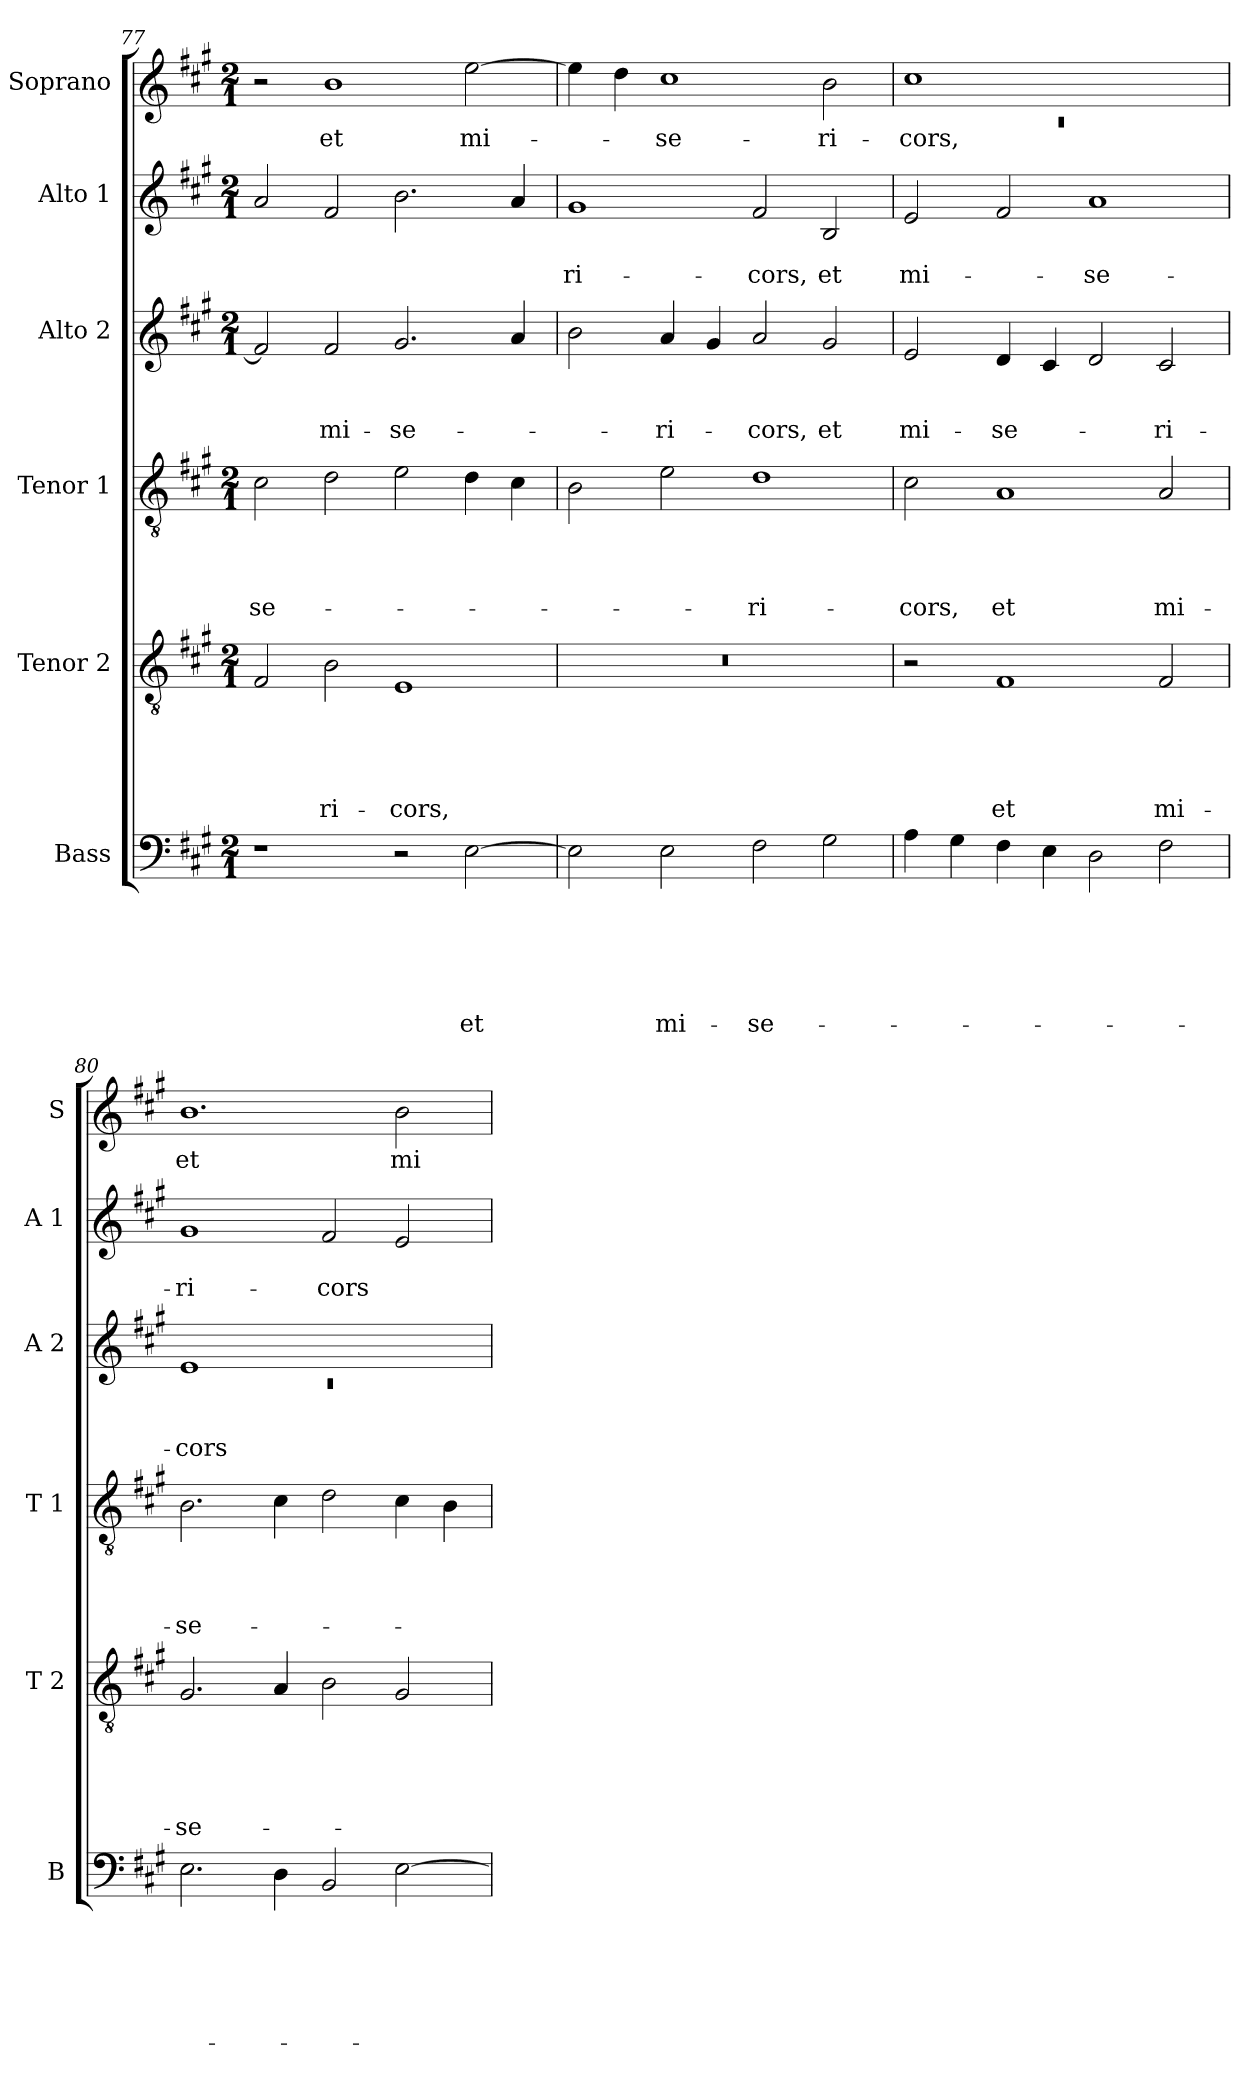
**kern	**text	**text	**text	**text	**text	**text	**kern	**text	**text	**text	**text	**text	**kern	**text	**text	**text	**text	**kern	**text	**text	**text	**kern	**text	**text	**kern	**text
*part6	*part6	*part6	*part6	*part6	*part6	*part6	*part5	*part5	*part5	*part5	*part5	*part5	*part4	*part4	*part4	*part4	*part4	*part3	*part3	*part3	*part3	*part2	*part2	*part2	*part1	*part1
*staff6	*staff6	*staff6	*staff6	*staff6	*staff6	*staff6	*staff5	*staff5	*staff5	*staff5	*staff5	*staff5	*staff4	*staff4	*staff4	*staff4	*staff4	*staff3	*staff3	*staff3	*staff3	*staff2	*staff2	*staff2	*staff1	*staff1
*I"Bass	*	*	*	*	*	*	*I"Tenor 2	*	*	*	*	*	*I"Tenor 1	*	*	*	*	*I"Alto 2	*	*	*	*I"Alto 1	*	*	*I"Soprano	*
*I'B	*	*	*	*	*	*	*I'T 2	*	*	*	*	*	*I'T 1	*	*	*	*	*I'A 2	*	*	*	*I'A 1	*	*	*I'S	*
*clefF4	*	*	*	*	*	*	*clefGv2	*	*	*	*	*	*clefGv2	*	*	*	*	*clefG2	*	*	*	*clefG2	*	*	*clefG2	*
*k[f#c#g#]	*	*	*	*	*	*	*k[f#c#g#]	*	*	*	*	*	*k[f#c#g#]	*	*	*	*	*k[f#c#g#]	*	*	*	*k[f#c#g#]	*	*	*k[f#c#g#]	*
*A:	*	*	*	*	*	*	*A:	*	*	*	*	*	*A:	*	*	*	*	*A:	*	*	*	*A:	*	*	*A:	*
*M2/1	*	*	*	*	*	*	*M2/1	*	*	*	*	*	*M2/1	*	*	*	*	*M2/1	*	*	*	*M2/1	*	*	*M2/1	*
=77	=77	=77	=77	=77	=77	=77	=77	=77	=77	=77	=77	=77	=77	=77	=77	=77	=77	=77	=77	=77	=77	=77	=77	=77	=77	=77
!	!	!	!	!	!	!	!	!	!	!	!	!	!	!	!	!	!LO:LY:b	!	!	!	!	!	!	!	!	!
1r	.	.	.	.	.	.	2F#/	.	.	.	.	.	2c#\	.	.	.	-se-	2f#/]	.	.	.	2a/	.	.	2r	.
!	!	!	!	!	!	!	!	!	!	!	!	!LO:LY:b	!	!	!	!	!	!	!	!	!LO:LY:b	!	!	!	!	!LO:LY:b
.	.	.	.	.	.	.	2B\	.	.	.	.	-ri-	2d\	.	.	.	.	2f#/	.	.	mi-	2f#/	.	.	1b	et
!	!	!	!	!	!	!	!	!	!	!	!	!LO:LY:b	!	!	!	!	!	!	!	!	!LO:LY:b	!	!	!	!	!
2r	.	.	.	.	.	.	1E	.	.	.	.	-cors,	2e\	.	.	.	.	2.g#/	.	.	-se-	2.b\	.	.	.	.
!	!	!	!	!	!	!LO:LY:b	!	!	!	!	!	!	!	!	!	!	!	!	!	!	!	!	!	!	!	!LO:LY:b
[<2E\	.	.	.	.	.	et	.	.	.	.	.	.	4d\	.	.	.	.	.	.	.	.	.	.	.	[<2ee\	mi-
.	.	.	.	.	.	.	.	.	.	.	.	.	4c#\	.	.	.	.	4a/	.	.	.	4a/	.	.	.	.
!!LO:LB:g=z
=78	=78	=78	=78	=78	=78	=78	=78	=78	=78	=78	=78	=78	=78	=78	=78	=78	=78	=78	=78	=78	=78	=78	=78	=78	=78	=78
!	!	!	!	!	!	!	!LO:N:vis=1	!	!	!	!	!	!	!	!	!	!	!	!	!	!	!	!	!LO:LY:b	!	!
2E\]	.	.	.	.	.	.	0r	.	.	.	.	.	2B\	.	.	.	.	2b\	.	.	.	1g#	.	-ri-	4ee\]	.
.	.	.	.	.	.	.	.	.	.	.	.	.	.	.	.	.	.	.	.	.	.	.	.	.	4dd\	.
!	!	!	!	!	!	!LO:LY:b	!	!	!	!	!	!	!	!	!	!	!	!	!	!	!LO:LY:b	!	!	!	!	!LO:LY:b
2E\	.	.	.	.	.	mi-	.	.	.	.	.	.	2e\	.	.	.	.	4a/	.	.	-ri-	.	.	.	1cc#	-se-
.	.	.	.	.	.	.	.	.	.	.	.	.	.	.	.	.	.	4g#/	.	.	.	.	.	.	.	.
!	!	!	!	!	!	!LO:LY:b	!	!	!	!	!	!	!	!	!	!	!LO:LY:b	!	!	!	!LO:LY:b	!	!	!LO:LY:b	!	!
2F#\	.	.	.	.	.	-se-	.	.	.	.	.	.	1d	.	.	.	-ri-	2a/	.	.	-cors,	2f#/	.	-cors,	.	.
!	!	!	!	!	!	!	!	!	!	!	!	!	!	!	!	!	!	!	!	!	!LO:LY:b	!	!	!LO:LY:b	!	!LO:LY:b
2G#\	.	.	.	.	.	.	.	.	.	.	.	.	.	.	.	.	.	2g#/	.	.	et	2B/	.	et	2b\	-ri-
=79	=79	=79	=79	=79	=79	=79	=79	=79	=79	=79	=79	=79	=79	=79	=79	=79	=79	=79	=79	=79	=79	=79	=79	=79	=79	=79
*	*	*	*	*	*	*	*	*	*	*	*	*	*	*	*	*	*	*	*	*	*	*	*	*	*^	*
!	!	!	!	!	!	!	!	!	!	!	!	!	!	!	!	!	!LO:LY:b	!	!	!	!LO:LY:b	!	!	!LO:LY:b	!	!LO:N:vis=1	!LO:LY:b
4A\	.	.	.	.	.	.	2r	.	.	.	.	.	2c#\	.	.	.	-cors,	2e/	.	.	mi-	2e/	.	mi-	1cc#	0rc	-cors,
4G#\	.	.	.	.	.	.	.	.	.	.	.	.	.	.	.	.	.	.	.	.	.	.	.	.	.	.	.
!	!	!	!	!	!	!	!	!	!	!	!	!LO:LY:b	!	!	!	!	!LO:LY:b	!	!	!	!LO:LY:b	!	!	!	!	!	!
4F#\	.	.	.	.	.	.	1F#	.	.	.	.	et	1A	.	.	.	et	4d/	.	.	-se-	2f#/	.	.	.	.	.
4E\	.	.	.	.	.	.	.	.	.	.	.	.	.	.	.	.	.	4c#/	.	.	.	.	.	.	.	.	.
!	!	!	!	!	!	!	!	!	!	!	!	!	!	!	!	!	!	!	!	!	!	!	!	!LO:LY:b	!	!	!
2D\	.	.	.	.	.	.	.	.	.	.	.	.	.	.	.	.	.	2d/	.	.	.	1a	.	-se-	1ryy	.	.
!	!	!	!	!	!	!	!	!	!	!	!	!LO:LY:b	!	!	!	!	!LO:LY:b	!	!	!	!LO:LY:b	!	!	!	!	!	!
2F#\	.	.	.	.	.	.	2F#/	.	.	.	.	mi-	2A/	.	.	.	mi-	2c#/	.	.	-ri-	.	.	.	.	.	.
*	*	*	*	*	*	*	*	*	*	*	*	*	*	*	*	*	*	*	*	*	*	*	*	*	*v	*v	*
=80	=80	=80	=80	=80	=80	=80	=80	=80	=80	=80	=80	=80	=80	=80	=80	=80	=80	=80	=80	=80	=80	=80	=80	=80	=80	=80
*	*	*	*	*	*	*	*	*	*	*	*	*	*	*	*	*	*	*^	*	*	*	*	*	*	*	*
!	!	!	!	!	!	!	!	!	!	!	!	!LO:LY:b	!	!	!	!	!LO:LY:b	!	!LO:N:vis=1	!	!	!LO:LY:b	!	!	!LO:LY:b	!	!LO:LY:b
2.E\	.	.	.	.	.	.	2.G#/	.	.	.	.	-se-	2.B\	.	.	.	-se-	1e	0rc	.	.	-cors	1g#	.	-ri-	1.b	et
4D\	.	.	.	.	.	.	4A/	.	.	.	.	.	4c#\	.	.	.	.	.	.	.	.	.	.	.	.	.	.
!	!	!	!	!	!	!	!	!	!	!	!	!	!	!	!	!	!	!	!	!	!	!	!	!	!LO:LY:b	!	!
2BB/	.	.	.	.	.	.	2B\	.	.	.	.	.	2d\	.	.	.	.	1ryy	.	.	.	.	2f#/	.	-cors	.	.
!	!	!	!	!	!	!	!	!	!	!	!	!	!	!	!	!	!	!	!	!	!	!	!	!	!	!	!LO:LY:b
[>2E\	.	.	.	.	.	.	2G#/	.	.	.	.	.	4c#\	.	.	.	.	.	.	.	.	.	2e/	.	.	2b\	mi-
.	.	.	.	.	.	.	.	.	.	.	.	.	4B\	.	.	.	.	.	.	.	.	.	.	.	.	.	.
*	*	*	*	*	*	*	*	*	*	*	*	*	*	*	*	*	*	*v	*v	*	*	*	*	*	*	*	*
=	=	=	=	=	=	=	=	=	=	=	=	=	=	=	=	=	=	=	=	=	=	=	=	=	=	=
*-	*-	*-	*-	*-	*-	*-	*-	*-	*-	*-	*-	*-	*-	*-	*-	*-	*-	*-	*-	*-	*-	*-	*-	*-	*-	*-
